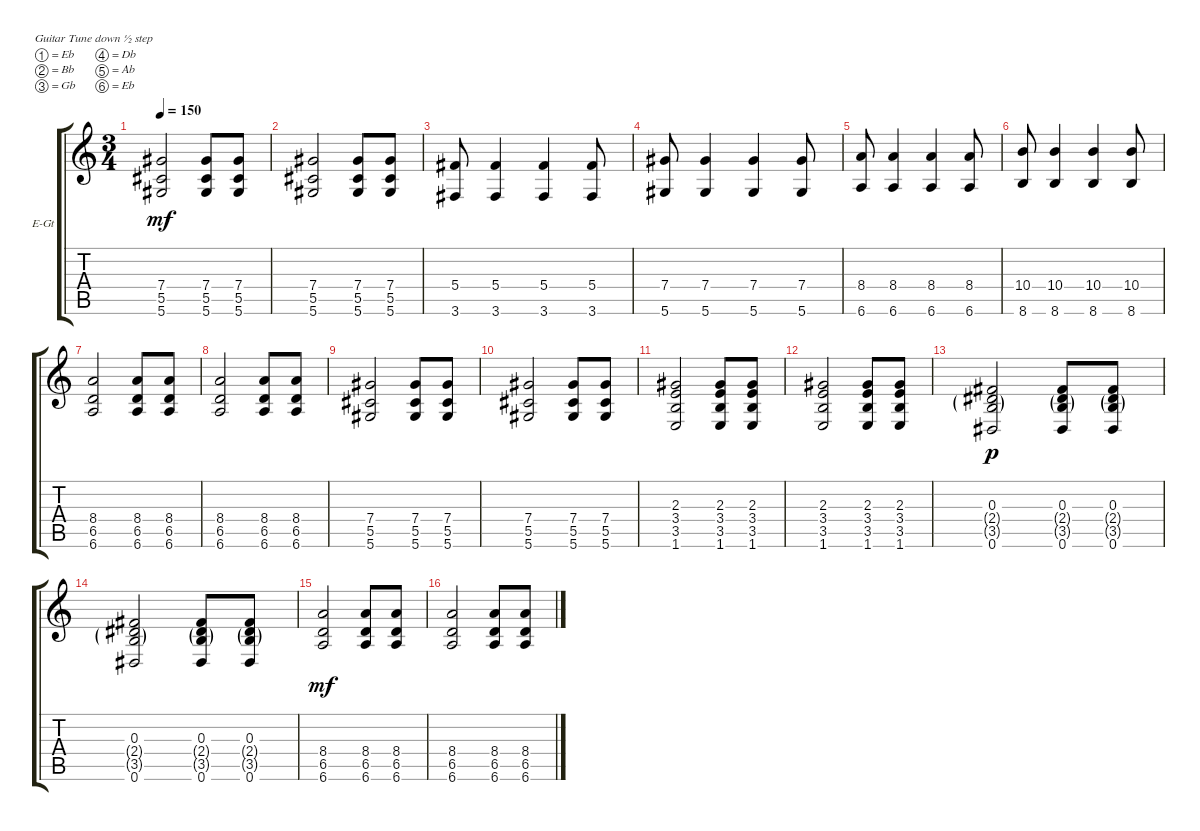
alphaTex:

\defaultSystemsLayout 4
\bracketExtendMode groupsimilarinstruments
\firstSystemTrackNameOrientation horizontal
\otherSystemsTrackNameOrientation horizontal
\track ("Myles distorition" "E-Gt") {mute instrument distortionguitar}
\staff {score tabs}
\tuning (Eb4 Bb3 Gb3 Db3 Ab2 Eb2)
\ts (3 4)
\tempo 150
\clef g2
\scale
0.333333
\ks c
(5.6 5.5 7.4).2{dy mf} (5.6 5.5 7.4).8 (5.6 5.5 7.4).8 |
\scale
0.333333 (5.6 5.5 7.4).2 (5.6 5.5 7.4).8 (5.6 5.5 7.4).8 |
\scale
0.333333 (3.6 5.4).8 (3.6 5.4).4 (3.6 5.4).4 (3.6 5.4).8 |
\scale
0.333333 (5.6 7.4).8 (5.6 7.4).4 (5.6 7.4).4 (5.6 7.4).8 |
\scale
0.333333 (6.6 8.4).8 (6.6 8.4).4 (6.6 8.4).4 (6.6 8.4).8 |
\scale
0.333333 (8.6 10.4).8 (8.6 10.4).4 (8.6 10.4).4 (8.6 10.4).8 |
\scale
0.333333 (6.6 6.5 8.4).2 (6.6 6.5 8.4).8 (6.6 6.5 8.4).8 |
\scale
0.333333 (6.6 6.5 8.4).2 (6.6 6.5 8.4).8 (6.6 6.5 8.4).8 |
\scale
0.333333 (5.6 5.5 7.4).2 (5.6 5.5 7.4).8 (5.6 5.5 7.4).8 |
\scale
0.333333 (5.6 5.5 7.4).2 (5.6 5.5 7.4).8 (5.6 5.5 7.4).8 |
\scale
0.333333 (1.6 3.5 3.4 2.3).2 (1.6 3.5 3.4 2.3).8 (1.6 3.5 3.4 2.3).8 |
\scale
0.333333 (1.6 3.5 3.4 2.3).2 (1.6 3.5 3.4 2.3).8 (1.6 3.5 3.4 2.3).8 |
\scale
0.333333 (3.5{g} 2.4{g} 0.3 0.6).2{dy p} (3.5{g} 2.4{g} 0.3 0.6).8 (3.5{g} 2.4{g} 0.3 0.6).8 |
\scale
0.333333 (3.5{g} 2.4{g} 0.3 0.6).2 (3.5{g} 2.4{g} 0.3 0.6).8 (3.5{g} 2.4{g} 0.3 0.6).8 |
\scale
0.333333 (6.6 6.5 8.4).2{dy mf} (6.6 6.5 8.4).8 (6.6 6.5 8.4).8 |
\scale
0.333333 (6.6 6.5 8.4).2 (6.6 6.5 8.4).8 (6.6 6.5 8.4).8
